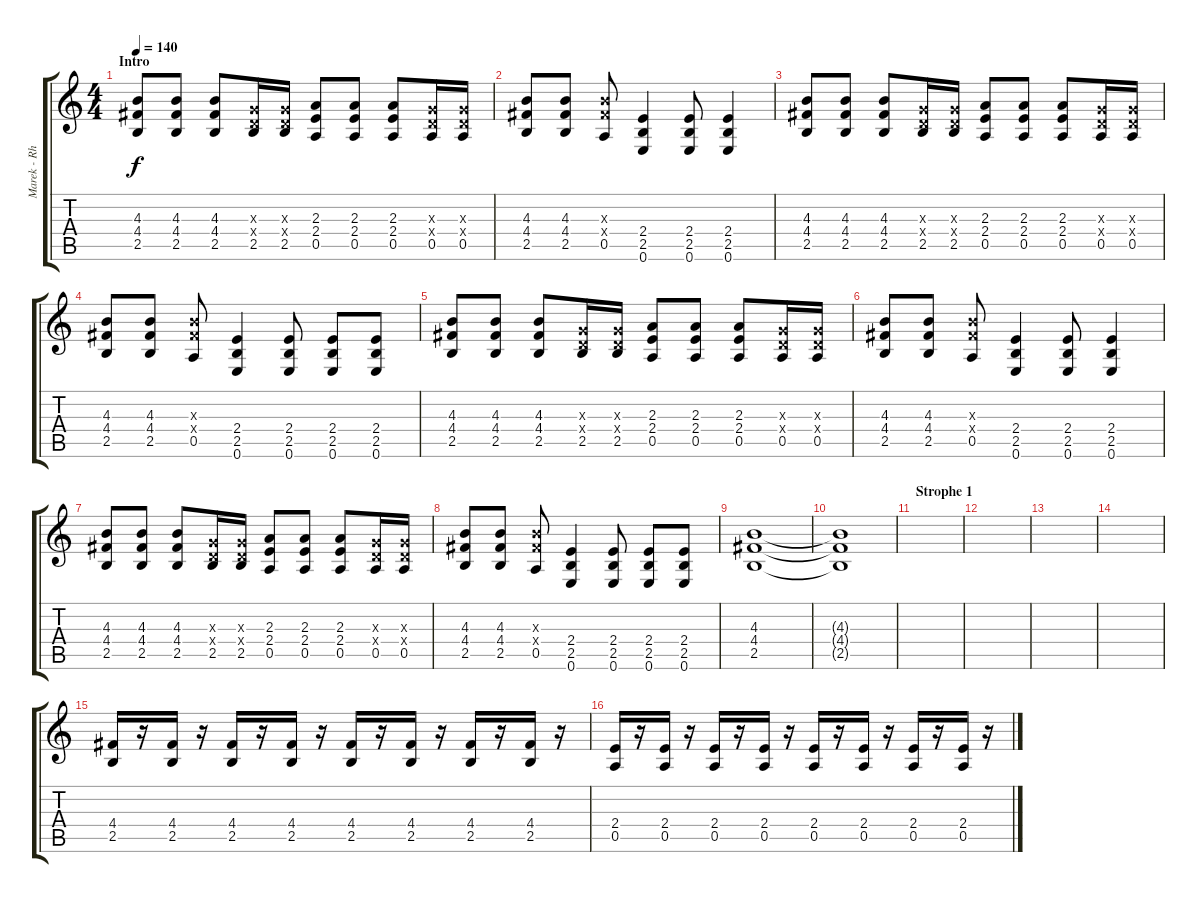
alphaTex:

\track ("Marek - Rhythm Guitar 1" "Marek - Rh") {instrument distortionguitar}
\staff {score tabs}
\tuning (E4 B3 G3 D3 A2 E2) {hide}
\ts (4 4)
\section ("" "Intro")
\tempo 140
\clef g2
\ks c
(4.3 4.4 2.5).8{dy f instrument acousticguitarsteel} (4.3 4.4 2.5).8 (4.3 4.4 2.5).8 (0.3{x} 0.4{x} 2.5).16 (0.3{x} 0.4{x} 2.5).16 (2.3 2.4 0.5).8 (2.3 2.4 0.5).8 (2.3 2.4 0.5).8 (0.3{x} 0.4{x} 0.5).16 (0.3{x} 0.4{x} 0.5).16 |
(4.3 4.4 2.5).8 (4.3 4.4 2.5).8 (4.3{x} 4.4{x} 0.5).8 (2.4 2.5 0.6).4 (2.4 2.5 0.6).8 (2.4 2.5 0.6).4 |
(4.3 4.4 2.5).8 (4.3 4.4 2.5).8 (4.3 4.4 2.5).8 (0.3{x} 0.4{x} 2.5).16 (0.3{x} 0.4{x} 2.5).16 (2.3 2.4 0.5).8 (2.3 2.4 0.5).8 (2.3 2.4 0.5).8 (0.3{x} 0.4{x} 0.5).16 (0.3{x} 0.4{x} 0.5).16 |
(4.3 4.4 2.5).8 (4.3 4.4 2.5).8 (4.3{x} 4.4{x} 0.5).8 (2.4 2.5 0.6).4 (2.4 2.5 0.6).8 (2.4 2.5 0.6).8 (2.4 2.5 0.6).8 |
(4.3 4.4 2.5).8{instrument distortionguitar} (4.3 4.4 2.5).8 (4.3 4.4 2.5).8 (0.3{x} 0.4{x} 2.5).16 (0.3{x} 0.4{x} 2.5).16 (2.3 2.4 0.5).8 (2.3 2.4 0.5).8 (2.3 2.4 0.5).8 (0.3{x} 0.4{x} 0.5).16 (0.3{x} 0.4{x} 0.5).16 |
(4.3 4.4 2.5).8 (4.3 4.4 2.5).8 (4.3{x} 4.4{x} 0.5).8 (2.4 2.5 0.6).4 (2.4 2.5 0.6).8 (2.4 2.5 0.6).4 |
(4.3 4.4 2.5).8 (4.3 4.4 2.5).8 (4.3 4.4 2.5).8 (0.3{x} 0.4{x} 2.5).16 (0.3{x} 0.4{x} 2.5).16 (2.3 2.4 0.5).8 (2.3 2.4 0.5).8 (2.3 2.4 0.5).8 (0.3{x} 0.4{x} 0.5).16 (0.3{x} 0.4{x} 0.5).16 |
(4.3 4.4 2.5).8 (4.3 4.4 2.5).8 (4.3{x} 4.4{x} 0.5).8 (2.4 2.5 0.6).4 (2.4 2.5 0.6).8 (2.4 2.5 0.6).8 (2.4 2.5 0.6).8 |
(4.3 4.4 2.5).1 |
(4.3{t} 4.4{t} 2.5{t}).1 |
\section ("" "Strophe 1")
|
|
|
|
(4.4 2.5).16 r.16 (4.4 2.5).16 r.16 (4.4 2.5).16 r.16 (4.4 2.5).16 r.16 (4.4 2.5).16 r.16 (4.4 2.5).16 r.16 (4.4 2.5).16 r.16 (4.4 2.5).16 r.16 |
(2.4 0.5).16 r.16 (2.4 0.5).16 r.16 (2.4 0.5).16 r.16 (2.4 0.5).16 r.16 (2.4 0.5).16 r.16 (2.4 0.5).16 r.16 (2.4 0.5).16 r.16 (2.4 0.5).16 r.16
